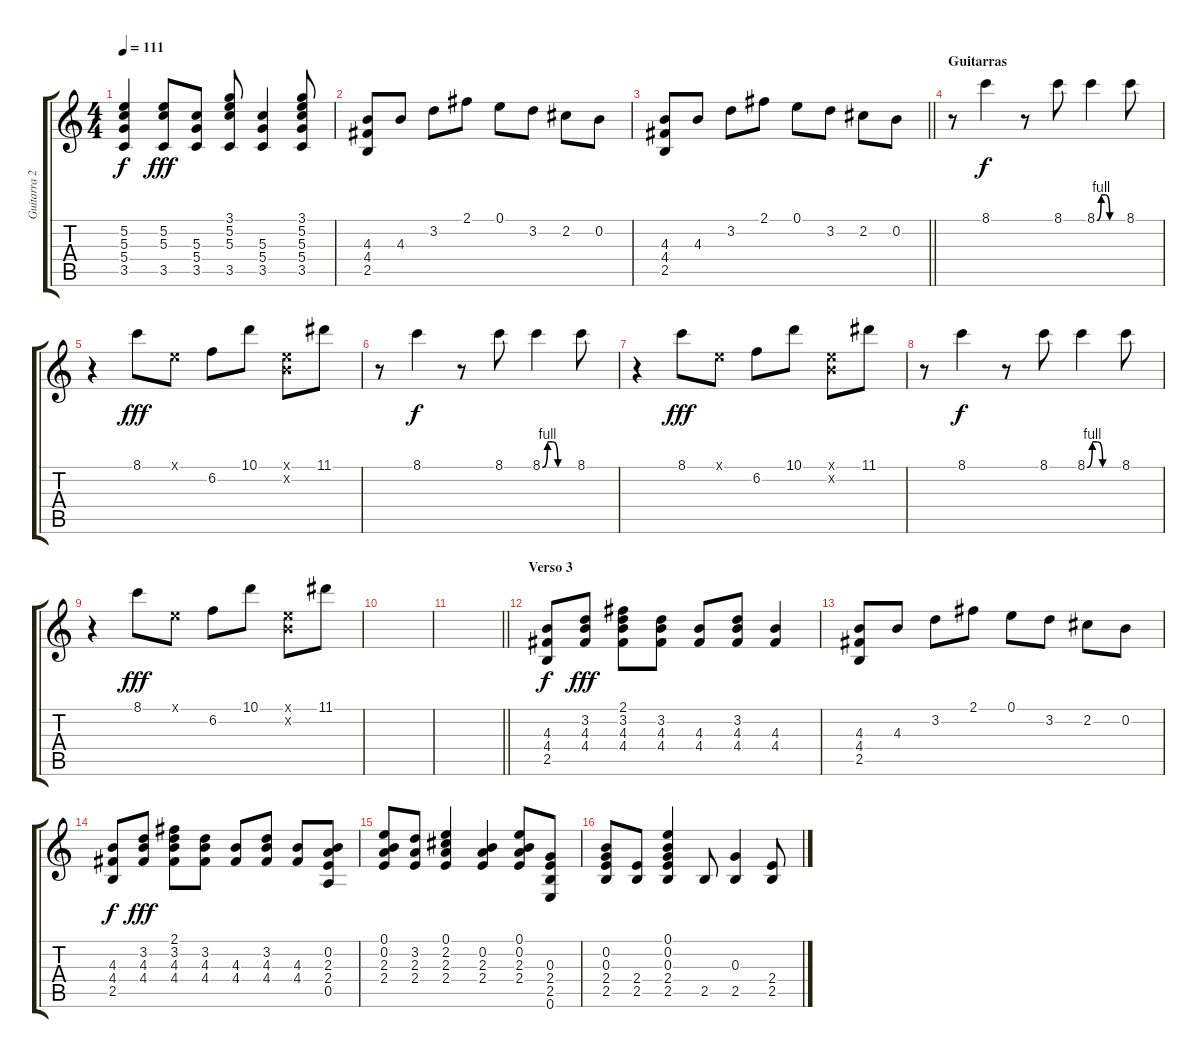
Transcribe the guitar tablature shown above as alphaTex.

\track ("Guitarra 2" "Guitarra 2") {instrument acousticguitarsteel}
\staff {score tabs}
\tuning (E4 B3 G3 D3 A2 E2) {hide}
\ts (4 4)
\tempo 111
\clef g2
\ks c
(5.2 5.3 5.4 3.5).4{dy f} (5.2 5.3 3.5).8{dy fff} (5.3 5.4 3.5).8 (3.1 5.2 5.3 3.5).8 (5.3 5.4 3.5).4 (3.1 5.2 5.3 5.4 3.5).8 |
(4.3 4.4 2.5).8 4.3.8 3.2.8 2.1.8 0.1.8 3.2.8 2.2.8 0.2.8 |
\barLineRight lightlight
(4.3 4.4 2.5).8 4.3.8 3.2.8 2.1.8 0.1.8 3.2.8 2.2.8 0.2.8 |
\section ("" "Guitarras")
r.8{volume 16} 8.1.4{dy f} r.8 8.1.8 8.1{be (custom 0 0 10 4 20 4 30 0 60 0)}.4 8.1.8 |
r.4 8.1.8{dy fff} 0.1{x}.8 6.2.8 10.1.8 (0.1{x} 0.2{x}).8 11.1.8 |
r.8 8.1.4{dy f} r.8 8.1.8 8.1{be (custom 0 0 10 4 20 4 30 0 60 0)}.4 8.1.8 |
r.4 8.1.8{dy fff} 0.1{x}.8 6.2.8 10.1.8 (0.1{x} 0.2{x}).8 11.1.8 |
r.8 8.1.4{dy f} r.8 8.1.8 8.1{be (custom 0 0 10 4 20 4 30 0 60 0)}.4 8.1.8 |
r.4 8.1.8{dy fff} 0.1{x}.8 6.2.8 10.1.8 (0.1{x} 0.2{x}).8 11.1.8{volume 8} |
|
\barLineRight lightlight
|
\section ("" "Verso 3")
(4.3 4.4 2.5).8{dy f} (3.2 4.3 4.4).8{dy fff} (2.1 3.2 4.3 4.4).8 (3.2 4.3 4.4).8 (4.3 4.4).8 (3.2 4.3 4.4).8 (4.3 4.4).4 |
(4.3 4.4 2.5).8 4.3.8 3.2.8 2.1.8 0.1.8 3.2.8 2.2.8 0.2.8 |
(4.3 4.4 2.5).8{dy f} (3.2 4.3 4.4).8{dy fff} (2.1 3.2 4.3 4.4).8 (3.2 4.3 4.4).8 (4.3 4.4).8 (3.2 4.3 4.4).8 (4.3 4.4).8 (0.2 2.3 2.4 0.5).8 |
(0.1 0.2 2.3 2.4).8 (3.2 2.3 2.4).8 (0.1 2.2 2.3 2.4).4 (0.2 2.3 2.4).4 (0.1 0.2 2.3 2.4).8 (0.3 2.4 2.5 0.6).8 |
(0.2 0.3 2.4 2.5).8 (2.4 2.5).8 (0.1 0.2 0.3 2.4 2.5).4 2.5.8 (0.3 2.5).4 (2.4 2.5).8
